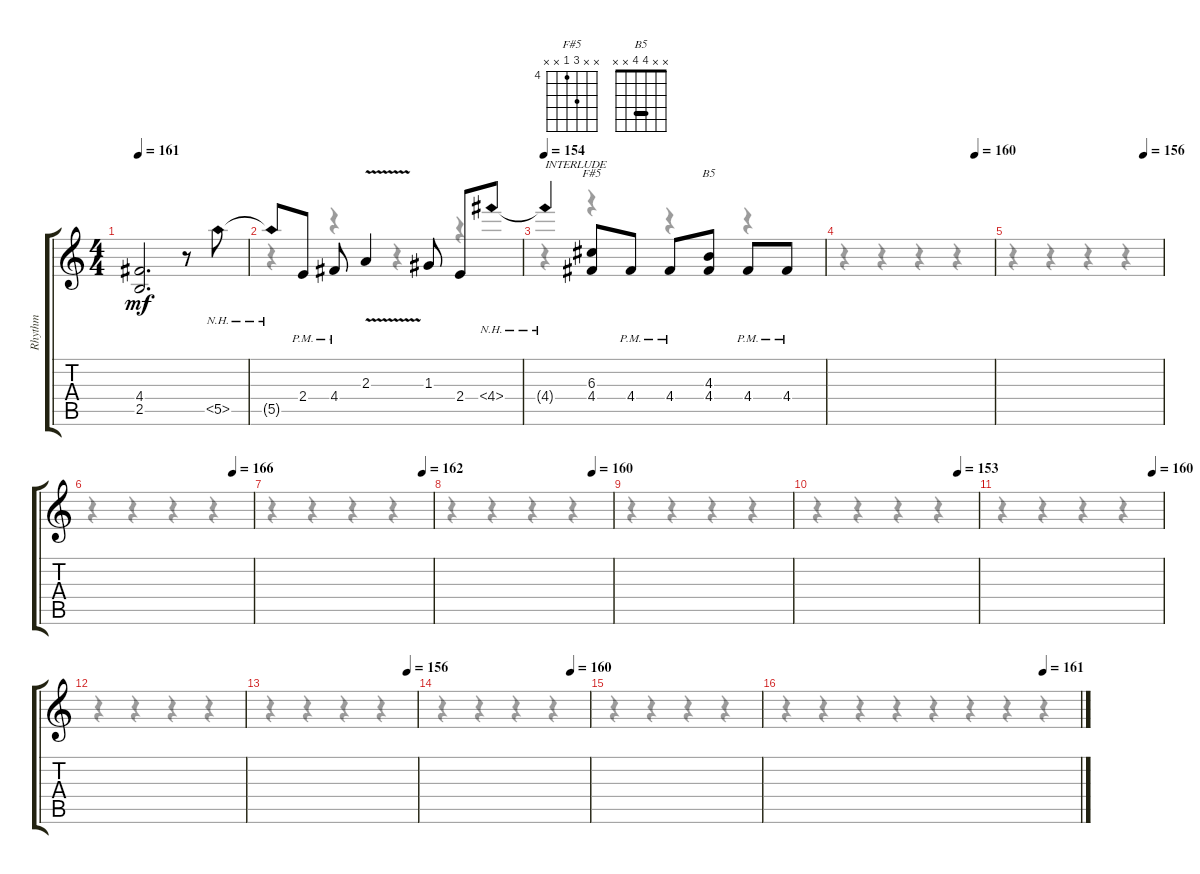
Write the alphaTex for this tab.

\track ("Rhythm" "Rhythm") {instrument overdrivenguitar}
\staff {score tabs}
\tuning (E4 B3 G3 D3 A2 E2) {hide}
\chord ("F#5" x x 6 4 x x) {firstfret 4}
\chord ("B5" x x 4 4 x x) {barre 4}
\voice
\ts (4 4)
\tempo 161
\clef g2
\ks c
(4.4{t} 2.5{t}).2{d dy mf} r.8 5.5{nh}.8 |
5.5{nh t}.8 2.4{pm}.8 4.4{pm}.8 2.3{v}.4 1.3.8 2.4.8 4.4{nh}.8 |
\tempo 154
4.4{nh t}.4{txt "INTERLUDE"} (6.3 4.4).8{ch "F#5"} 4.4{pm}.8 4.4{pm}.8 (4.3 4.4).8{ch "B5"} 4.4{pm}.8 4.4{pm}.8 |
\tempo (160 0.875)
|
\tempo (156 0.875)
|
\tempo (166 0.875)
|
\tempo (162 0.9375)
|
\tempo (160 0.875)
|
|
\tempo (153 0.875)
|
\tempo (160 0.9375)
|
|
\tempo (156 0.9375)
|
\tempo (160 0.875)
|
|
\tempo (161 0.875)
\voice
\clef g2
\ottava regular
\simile none
\ks c
r.4{dy f} r.4 r.4 r.4 |
r.4 r.4 r.4 r.4 |
r.4 r.4 r.4 r.4 |
r.4 r.4 r.4 r.4 |
r.4 r.4 r.4 r.4 |
r.4 r.4 r.4 r.4 |
r.4 r.4 r.4 r.4 |
r.4 r.4 r.4 r.4 |
r.4 r.4 r.4 r.4 |
r.4 r.4 r.4 r.4 |
r.4 r.4 r.4 r.4 |
r.4 r.4 r.4 r.4 |
r.4 r.4 r.4 r.4 |
r.4 r.4 r.4 r.4 |
r.4 r.4 r.4 r.4 |
r.4 r.4 r.4 r.4
